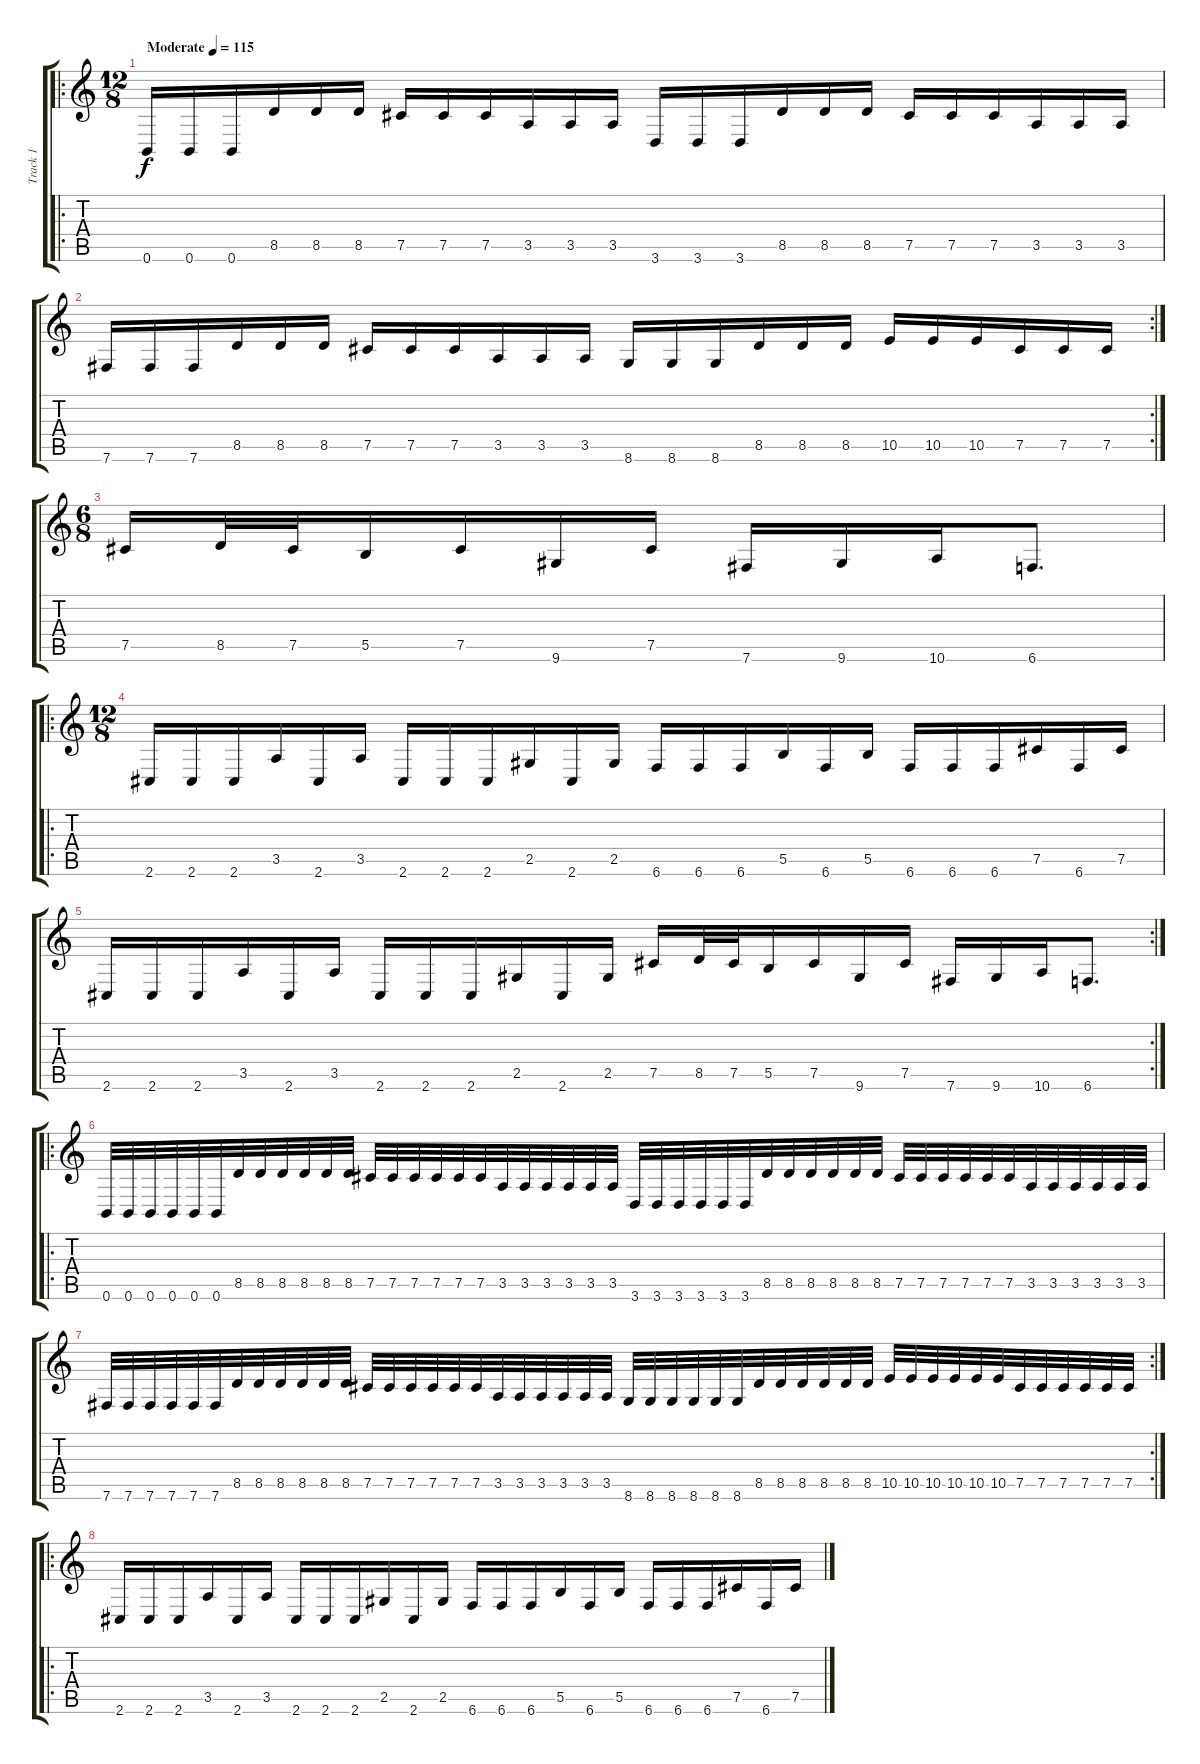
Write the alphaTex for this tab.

\track ("Track 1" "Track 1") {instrument distortionguitar}
\staff {score tabs}
\tuning (Db4 Ab3 E3 B2 Gb2 B1) {hide}
\ro
\ts (12 8)
\tempo (115 "Moderate")
\clef g2
\ks c
0.6.16{dy f instrument distortionguitar} 0.6.16 0.6.16 8.5.16 8.5.16 8.5.16 7.5.16 7.5.16 7.5.16 3.5.16 3.5.16 3.5.16 3.6.16 3.6.16 3.6.16 8.5.16 8.5.16 8.5.16 7.5.16 7.5.16 7.5.16 3.5.16 3.5.16 3.5.16 |
\rc 2
7.6.16 7.6.16 7.6.16 8.5.16 8.5.16 8.5.16 7.5.16 7.5.16 7.5.16 3.5.16 3.5.16 3.5.16 8.6.16 8.6.16 8.6.16 8.5.16 8.5.16 8.5.16 10.5.16 10.5.16 10.5.16 7.5.16 7.5.16 7.5.16 |
\ts (6 8)
7.5.16 8.5.32 7.5.32 5.5.16 7.5.16 9.6.16 7.5.16 7.6.16 9.6.16 10.6.16 6.6.8{d} |
\ro
\ts (12 8)
2.6.16 2.6.16 2.6.16 3.5.16 2.6.16 3.5.16 2.6.16 2.6.16 2.6.16 2.5.16 2.6.16 2.5.16 6.6.16 6.6.16 6.6.16 5.5.16 6.6.16 5.5.16 6.6.16 6.6.16 6.6.16 7.5.16 6.6.16 7.5.16 |
\rc 2
2.6.16 2.6.16 2.6.16 3.5.16 2.6.16 3.5.16 2.6.16 2.6.16 2.6.16 2.5.16 2.6.16 2.5.16 7.5.16 8.5.32 7.5.32 5.5.16 7.5.16 9.6.16 7.5.16 7.6.16 9.6.16 10.6.16 6.6.8{d} |
\ro
0.6.32 0.6.32 0.6.32 0.6.32 0.6.32 0.6.32 8.5.32 8.5.32 8.5.32 8.5.32 8.5.32 8.5.32 7.5.32 7.5.32 7.5.32 7.5.32 7.5.32 7.5.32 3.5.32 3.5.32 3.5.32 3.5.32 3.5.32 3.5.32 3.6.32 3.6.32 3.6.32 3.6.32 3.6.32 3.6.32 8.5.32 8.5.32 8.5.32 8.5.32 8.5.32 8.5.32 7.5.32 7.5.32 7.5.32 7.5.32 7.5.32 7.5.32 3.5.32 3.5.32 3.5.32 3.5.32 3.5.32 3.5.32 |
\rc 2
7.6.32 7.6.32 7.6.32 7.6.32 7.6.32 7.6.32 8.5.32 8.5.32 8.5.32 8.5.32 8.5.32 8.5.32 7.5.32 7.5.32 7.5.32 7.5.32 7.5.32 7.5.32 3.5.32 3.5.32 3.5.32 3.5.32 3.5.32 3.5.32 8.6.32 8.6.32 8.6.32 8.6.32 8.6.32 8.6.32 8.5.32 8.5.32 8.5.32 8.5.32 8.5.32 8.5.32 10.5.32 10.5.32 10.5.32 10.5.32 10.5.32 10.5.32 7.5.32 7.5.32 7.5.32 7.5.32 7.5.32 7.5.32 |
\ro
2.6.16 2.6.16 2.6.16 3.5.16 2.6.16 3.5.16 2.6.16 2.6.16 2.6.16 2.5.16 2.6.16 2.5.16 6.6.16 6.6.16 6.6.16 5.5.16 6.6.16 5.5.16 6.6.16 6.6.16 6.6.16 7.5.16 6.6.16 7.5.16
